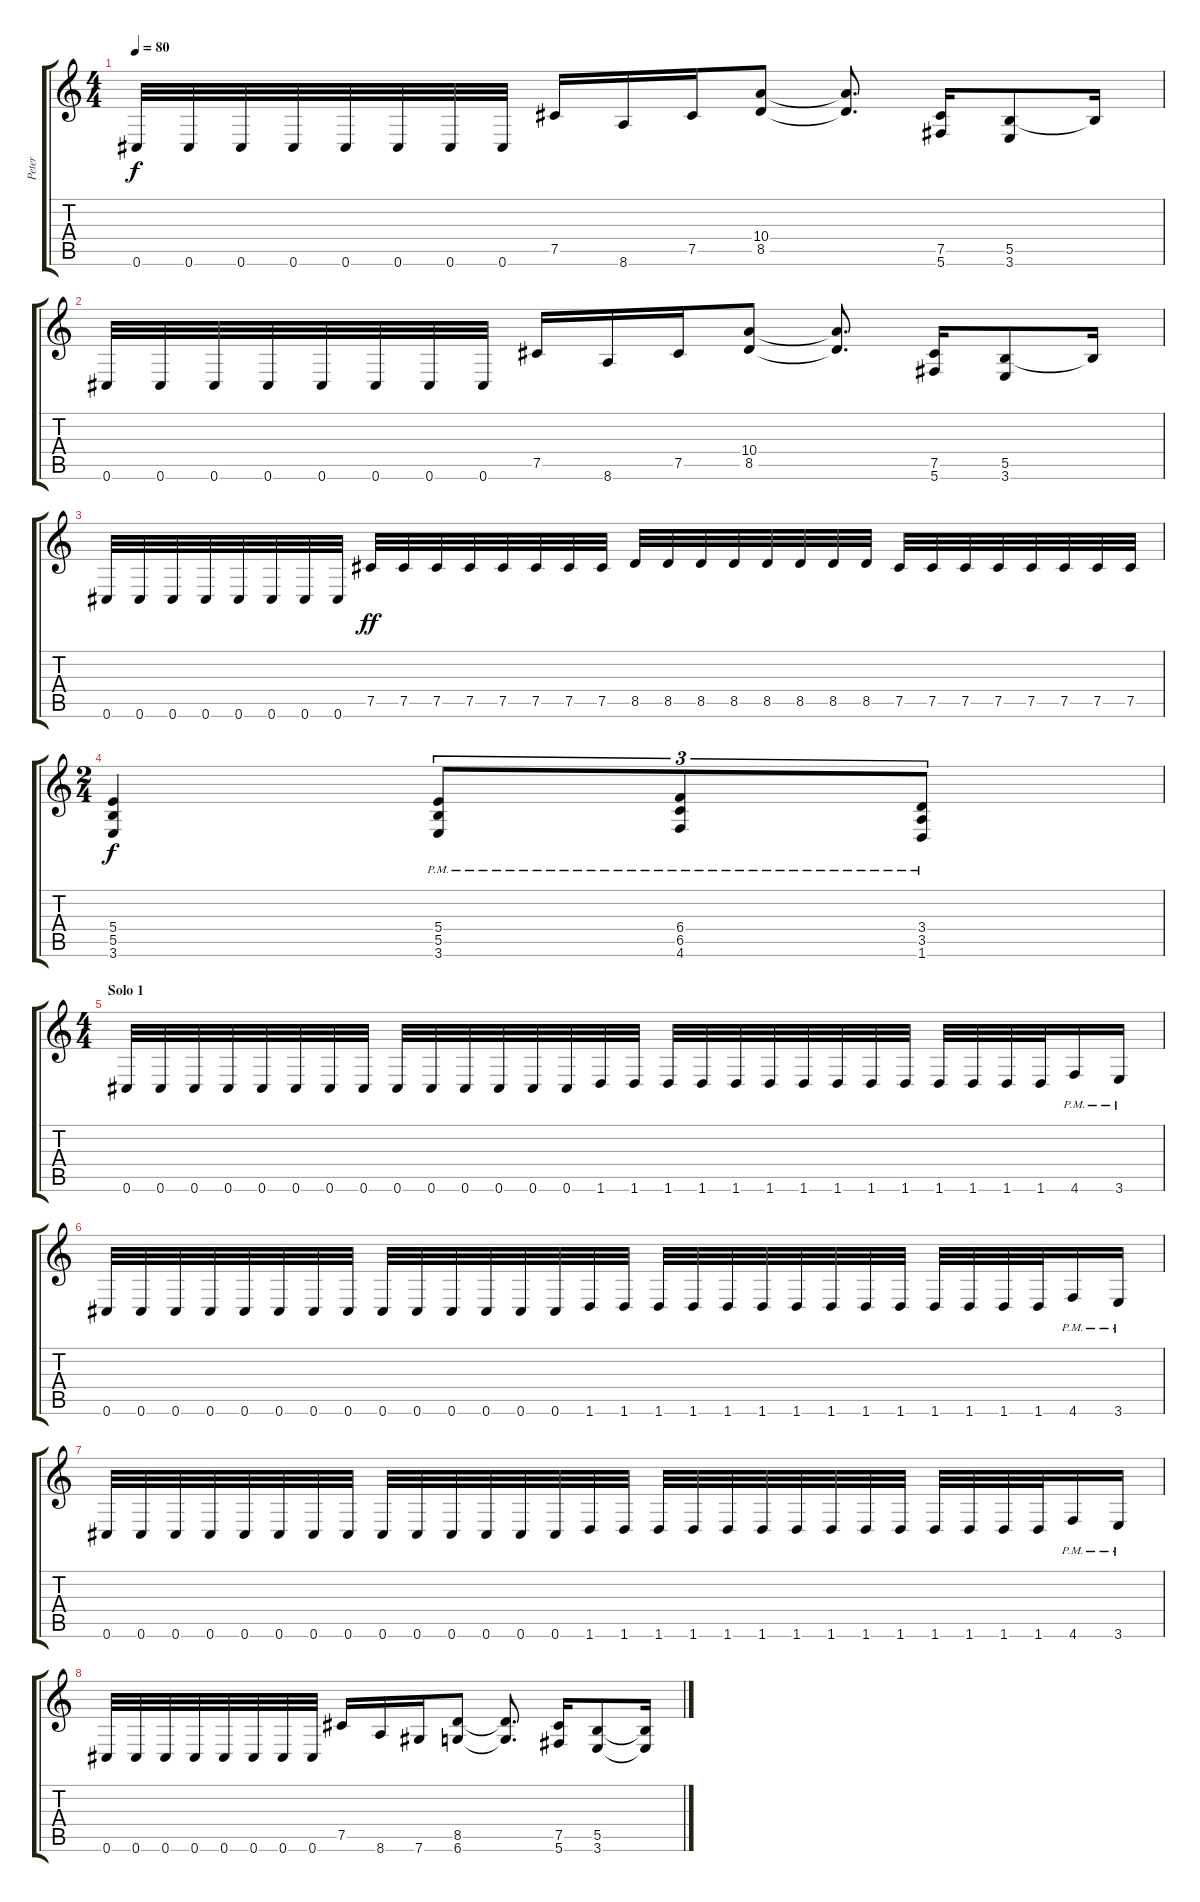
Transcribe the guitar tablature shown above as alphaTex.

\track ("Peter" "Peter") {instrument overdrivenguitar}
\staff {score tabs}
\tuning (Db4 Ab3 E3 B2 Gb2 Db2) {hide}
\ts (4 4)
\tempo 80
\clef g2
\ks c
0.6.32{dy f} 0.6.32 0.6.32 0.6.32 0.6.32 0.6.32 0.6.32 0.6.32 7.5.16 8.6.16 7.5.16 (10.4 8.5).8 (10.4{t} 8.5{t}).8{d} (7.5 5.6).16 (5.5 3.6).8 5.5{t}.16 |
0.6.32 0.6.32 0.6.32 0.6.32 0.6.32 0.6.32 0.6.32 0.6.32 7.5.16 8.6.16 7.5.16 (10.4 8.5).8 (10.4{t} 8.5{t}).8{d} (7.5 5.6).16 (5.5 3.6).8 5.5{t}.16 |
0.6.32 0.6.32 0.6.32 0.6.32 0.6.32 0.6.32 0.6.32 0.6.32 7.5.32{dy ff} 7.5.32 7.5.32 7.5.32 7.5.32 7.5.32 7.5.32 7.5.32 8.5.32 8.5.32 8.5.32 8.5.32 8.5.32 8.5.32 8.5.32 8.5.32 7.5.32 7.5.32 7.5.32 7.5.32 7.5.32 7.5.32 7.5.32 7.5.32 |
\ts (2 4)
(5.4 5.5 3.6).4{dy f} (5.4{pm} 5.5{pm} 3.6{pm}).8{tu (3 2)} (6.4{pm} 6.5{pm} 4.6{pm}).8{tu (3 2)} (3.4{pm} 3.5{pm} 1.6).8{tu (3 2)} |
\ts (4 4)
\section ("" "Solo 1")
0.6.32 0.6.32 0.6.32 0.6.32 0.6.32 0.6.32 0.6.32 0.6.32 0.6.32 0.6.32 0.6.32 0.6.32 0.6.32 0.6.32 1.6.32 1.6.32 1.6.32 1.6.32 1.6.32 1.6.32 1.6.32 1.6.32 1.6.32 1.6.32 1.6.32 1.6.32 1.6.32 1.6.32 4.6{pm}.16 3.6{pm}.16 |
0.6.32 0.6.32 0.6.32 0.6.32 0.6.32 0.6.32 0.6.32 0.6.32 0.6.32 0.6.32 0.6.32 0.6.32 0.6.32 0.6.32 1.6.32 1.6.32 1.6.32 1.6.32 1.6.32 1.6.32 1.6.32 1.6.32 1.6.32 1.6.32 1.6.32 1.6.32 1.6.32 1.6.32 4.6{pm}.16 3.6{pm}.16 |
0.6.32 0.6.32 0.6.32 0.6.32 0.6.32 0.6.32 0.6.32 0.6.32 0.6.32 0.6.32 0.6.32 0.6.32 0.6.32 0.6.32 1.6.32 1.6.32 1.6.32 1.6.32 1.6.32 1.6.32 1.6.32 1.6.32 1.6.32 1.6.32 1.6.32 1.6.32 1.6.32 1.6.32 4.6{pm}.16 3.6{pm}.16 |
0.6.32 0.6.32 0.6.32 0.6.32 0.6.32 0.6.32 0.6.32 0.6.32 7.5.16 8.6.16 7.6.16 (8.5 6.6).8 (8.5{t} 6.6{t}).8{d} (7.5 5.6).16 (5.5 3.6).8 (5.5{t} 3.6{t}).16
